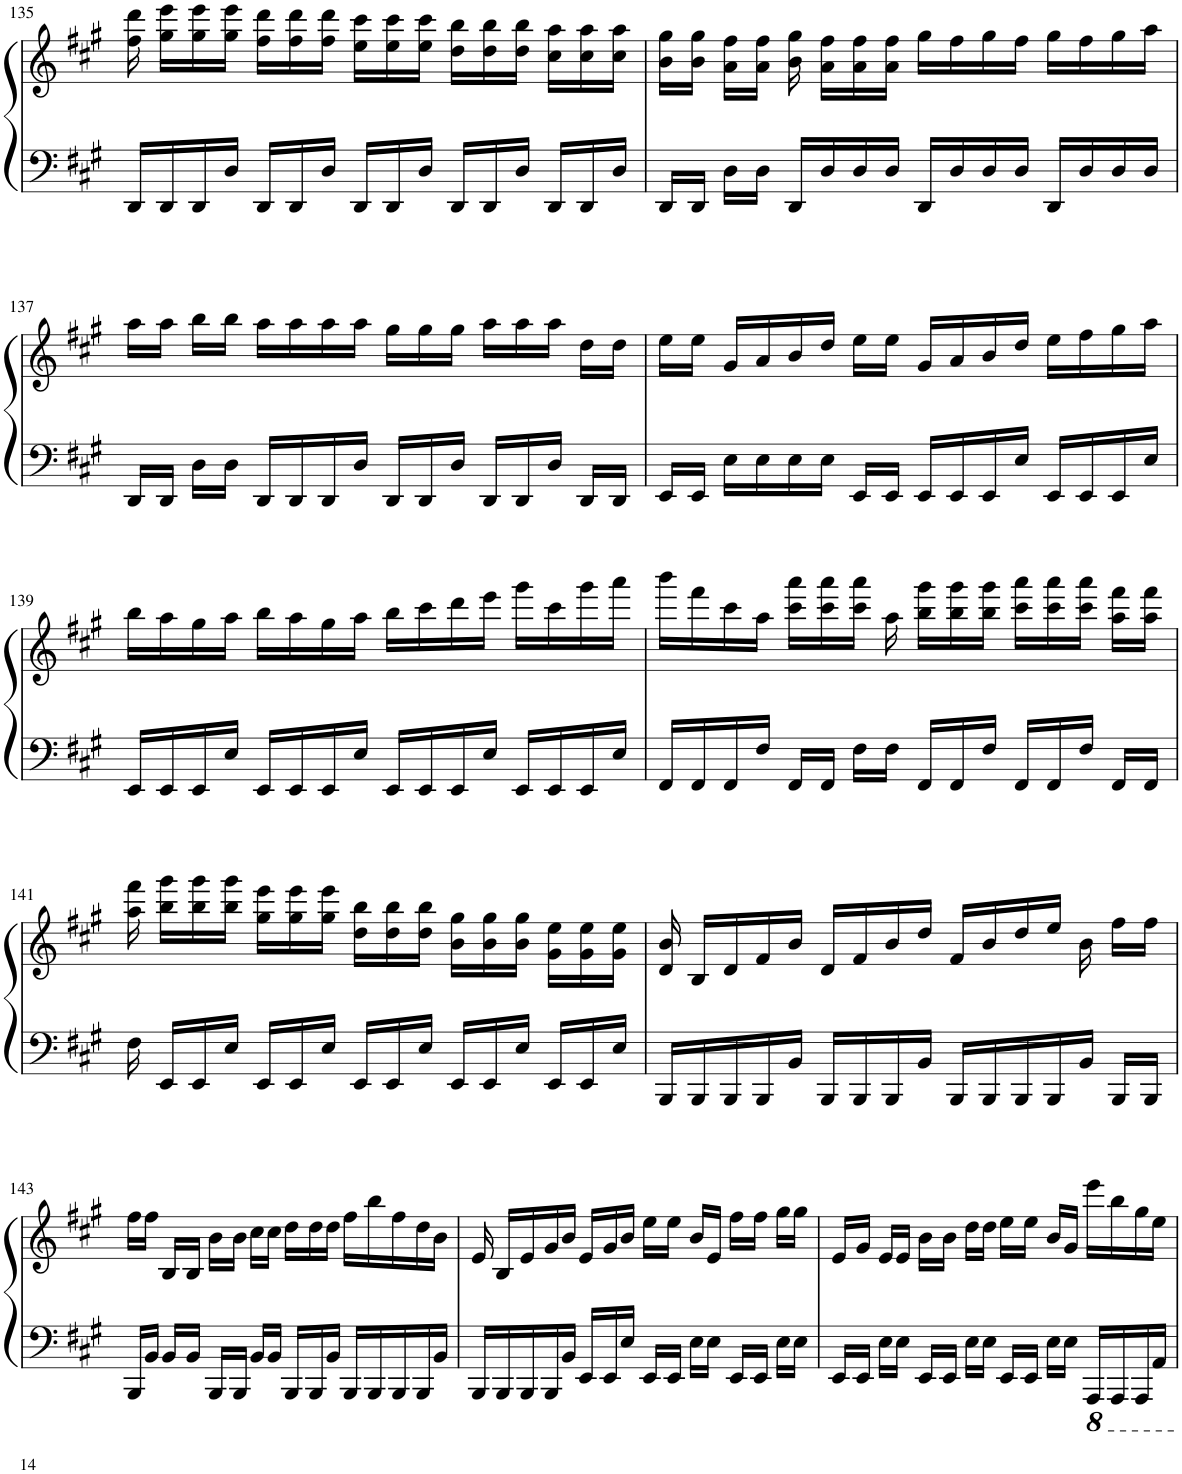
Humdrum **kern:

**kern	**kern
*part1	*part1
*staff2	*staff1
*I"Piano	*
*I'Pno.	*
!!LO:PB:g=z
*clefF4	*clefG2
*k[f#c#g#]	*k[f#c#g#]
*M4/4	*M4/4
=135	=135
16DD/LL	16ff#\ 16ddd\
16DD/	16gg#\ 16eee\LL
16DD/	16gg#\ 16eee\
16D/JJ	16gg#\ 16eee\JJ
16DD/LL	16ff#\ 16ddd\LL
16DD/	16ff#\ 16ddd\
16D/JJ	16ff#\ 16ddd\JJ
16DD/LL	16ee\ 16ccc#\LL
16DD/	16ee\ 16ccc#\
16D/JJ	16ee\ 16ccc#\JJ
16DD/LL	16dd\ 16bb\LL
16DD/	16dd\ 16bb\
16D/JJ	16dd\ 16bb\JJ
16DD/LL	16cc#\ 16aa\LL
16DD/	16cc#\ 16aa\
16D/JJ	16cc#\ 16aa\JJ
=136	=136
16DD/LL	16b\ 16gg#\LL
16DD/JJ	16b\ 16gg#\JJ
16D\LL	16a\ 16ff#\LL
16D\JJ	16a\ 16ff#\JJ
16DD/LL	16b\ 16gg#\
16D/	16a\ 16ff#\LL
16D/	16a\ 16ff#\
16D/JJ	16a\ 16ff#\JJ
16DD/LL	16gg#\LL
16D/	16ff#\
16D/	16gg#\
16D/JJ	16ff#\JJ
16DD/LL	16gg#\LL
16D/	16ff#\
16D/	16gg#\
16D/JJ	16aa\JJ
!!LO:LB:g=z
=137	=137
16DD/LL	16aa\LL
16DD/JJ	16aa\JJ
16D\LL	16bb\LL
16D\JJ	16bb\JJ
16DD/LL	16aa\LL
16DD/	16aa\
16DD/	16aa\
16D/JJ	16aa\JJ
16DD/LL	16gg#\LL
16DD/	16gg#\
16D/JJ	16gg#\JJ
16DD/LL	16aa\LL
16DD/	16aa\
16D/JJ	16aa\JJ
16DD/LL	16dd\LL
16DD/JJ	16dd\JJ
=138	=138
16EE/LL	16ee\LL
16EE/JJ	16ee\JJ
16E\LL	16g#/LL
16E\	16a/
16E\	16b/
16E\JJ	16dd/JJ
16EE/LL	16ee\LL
16EE/JJ	16ee\JJ
16EE/LL	16g#/LL
16EE/	16a/
16EE/	16b/
16E/JJ	16dd/JJ
16EE/LL	16ee\LL
16EE/	16ff#\
16EE/	16gg#\
16E/JJ	16aa\JJ
!!LO:LB:g=z
=139	=139
16EE/LL	16bb\LL
16EE/	16aa\
16EE/	16gg#\
16E/JJ	16aa\JJ
16EE/LL	16bb\LL
16EE/	16aa\
16EE/	16gg#\
16E/JJ	16aa\JJ
16EE/LL	16bb\LL
16EE/	16ccc#\
16EE/	16ddd\
16E/JJ	16eee\JJ
16EE/LL	16ggg#\LL
16EE/	16ccc#\
16EE/	16ggg#\
16E/JJ	16aaa\JJ
=140	=140
16FF#/LL	16bbb\LL
16FF#/	16fff#\
16FF#/	16ccc#\
16F#/JJ	16aa\JJ
16FF#/LL	16ccc#\ 16aaa\LL
16FF#/JJ	16ccc#\ 16aaa\
16F#\LL	16ccc#\ 16aaa\JJ
16F#\JJ	16aa\
16FF#/LL	16bb\ 16ggg#\LL
16FF#/	16bb\ 16ggg#\
16F#/JJ	16bb\ 16ggg#\JJ
16FF#/LL	16ccc#\ 16aaa\LL
16FF#/	16ccc#\ 16aaa\
16F#/JJ	16ccc#\ 16aaa\JJ
16FF#/LL	16aa\ 16fff#\LL
16FF#/JJ	16aa\ 16fff#\JJ
!!LO:LB:g=z
=141	=141
16F#\	16aa\ 16fff#\
16EE/LL	16bb\ 16ggg#\LL
16EE/	16bb\ 16ggg#\
16E/JJ	16bb\ 16ggg#\JJ
16EE/LL	16gg#\ 16eee\LL
16EE/	16gg#\ 16eee\
16E/JJ	16gg#\ 16eee\JJ
16EE/LL	16dd\ 16bb\LL
16EE/	16dd\ 16bb\
16E/JJ	16dd\ 16bb\JJ
16EE/LL	16b\ 16gg#\LL
16EE/	16b\ 16gg#\
16E/JJ	16b\ 16gg#\JJ
16EE/LL	16g#\ 16ee\LL
16EE/	16g#\ 16ee\
16E/JJ	16g#\ 16ee\JJ
=142	=142
16BBB/LL	16d/ 16b/
16BBB/	16B/LL
16BBB/	16d/
16BBB/	16f#/
16BB/JJ	16b/JJ
16BBB/LL	16d/LL
16BBB/	16f#/
16BBB/	16b/
16BB/JJ	16dd/JJ
16BBB/LL	16f#/LL
16BBB/	16b/
16BBB/	16dd/
16BBB/	16ee/JJ
16BB/JJ	16b\
16BBB/LL	16ff#\LL
16BBB/JJ	16ff#\JJ
!!LO:LB:g=z
=143	=143
16BBB/LL	16ff#\LL
16BB/JJ	16ff#\JJ
16BB/LL	16B/LL
16BB/JJ	16B/JJ
16BBB/LL	16b\LL
16BBB/JJ	16b\JJ
16BB/LL	16cc#\LL
16BB/JJ	16cc#\JJ
16BBB/LL	16dd\LL
16BBB/	16dd\
16BB/JJ	16dd\JJ
16BBB/LL	16ff#\LL
16BBB/	16bb\
16BBB/	16ff#\
16BBB/	16dd\
16BB/JJ	16b\JJ
=144	=144
16BBB/LL	16e/
16BBB/	16B/LL
16BBB/	16e/
16BBB/	16g#/
16BB/JJ	16b/JJ
16EE/LL	16e/LL
16EE/	16g#/
16E/JJ	16b/JJ
16EE/LL	16ee\LL
16EE/JJ	16ee\JJ
16E\LL	16b/LL
16E\JJ	16e/JJ
16EE/LL	16ff#\LL
16EE/JJ	16ff#\JJ
16E\LL	16gg#\LL
16E\JJ	16gg#\JJ
=145	=145
16EE/LL	16e/LL
16EE/JJ	16g#/JJ
16E\LL	16e/LL
16E\JJ	16e/JJ
16EE/LL	16b\LL
16EE/JJ	16b\JJ
16E\LL	16dd\LL
16E\JJ	16dd\JJ
16EE/LL	16ee\LL
16EE/JJ	16ee\JJ
16E\LL	16b/LL
16E\JJ	16g#/JJ
16AAAA/LL	16eee\LL
16AAAA/	16bb\
16AAAA/	16gg#\
16AAA/JJ	16ee\JJ
=	=
*-	*-
